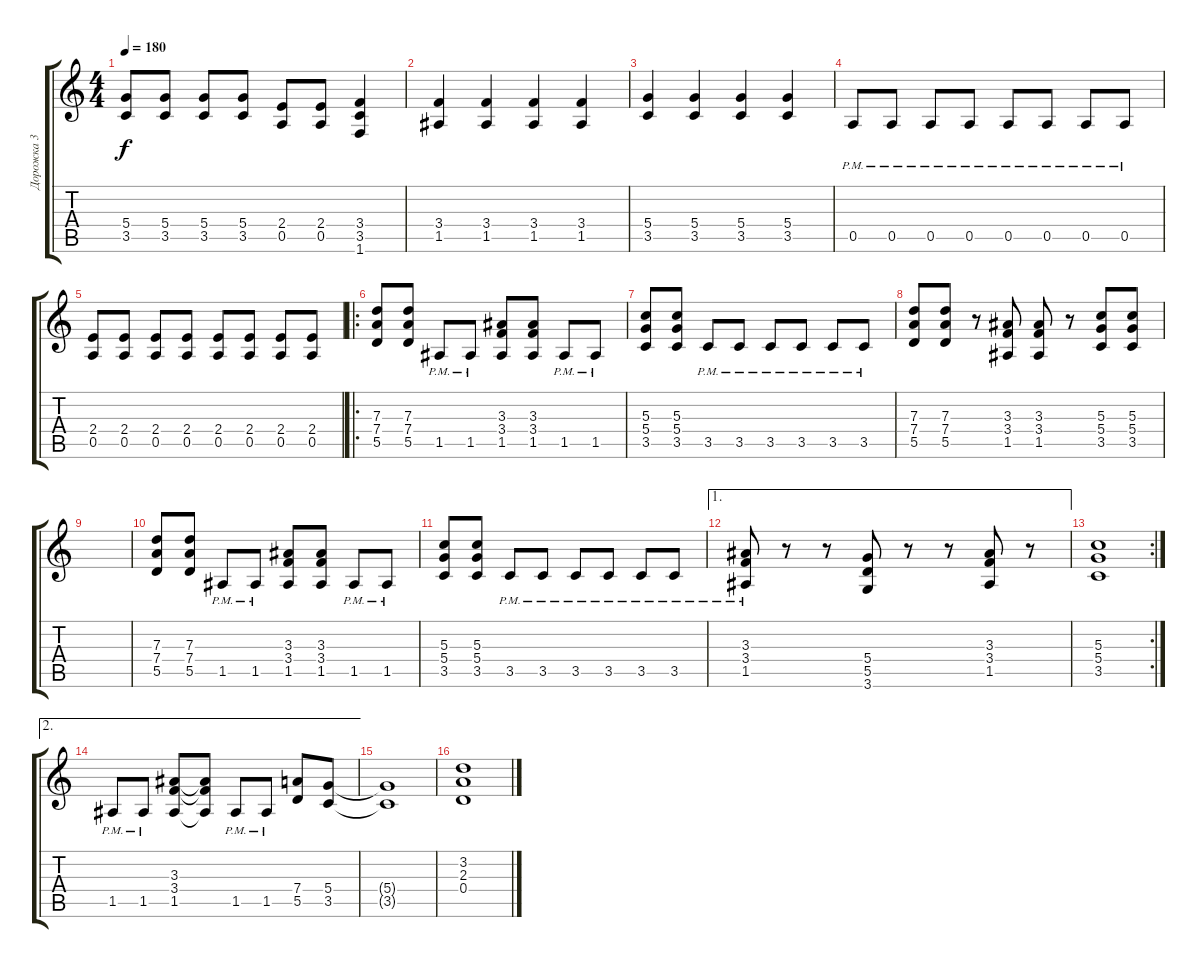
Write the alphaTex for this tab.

\track ("Дорожка 3" "Дорожка 3") {instrument overdrivenguitar}
\staff {score tabs}
\tuning (E4 B3 G3 D3 A2 E2) {hide}
\ts (4 4)
\tempo 180
\clef g2
\ks c
(5.4 3.5).8{dy f} (5.4 3.5).8 (5.4 3.5).8 (5.4 3.5).8 (2.4 0.5).8 (2.4 0.5).8 (3.4 3.5 1.6).4 |
(3.4 1.5).4 (3.4 1.5).4 (3.4 1.5).4 (3.4 1.5).4 |
(5.4 3.5).4 (5.4 3.5).4 (5.4 3.5).4 (5.4 3.5).4 |
0.5{pm}.8 0.5{pm}.8 0.5{pm}.8 0.5{pm}.8 0.5{pm}.8 0.5{pm}.8 0.5{pm}.8 0.5{pm}.8 |
(2.4 0.5).8 (2.4 0.5).8 (2.4 0.5).8 (2.4 0.5).8 (2.4 0.5).8 (2.4 0.5).8 (2.4 0.5).8 (2.4 0.5).8 |
\ro
(7.3 7.4 5.5).8 (7.3 7.4 5.5).8 1.5{pm}.8 1.5{pm}.8 (3.3 3.4 1.5).8 (3.3 3.4 1.5).8 1.5{pm}.8 1.5{pm}.8 |
(5.3 5.4 3.5).8 (5.3 5.4 3.5).8 3.5{pm}.8 3.5{pm}.8 3.5{pm}.8 3.5{pm}.8 3.5{pm}.8 3.5{pm}.8 |
(7.3 7.4 5.5).8 (7.3 7.4 5.5).8 r.8 (3.3 3.4 1.5).8 (3.3 3.4 1.5).8 r.8 (5.3 5.4 3.5).8 (5.3 5.4 3.5).8 |
|
(7.3 7.4 5.5).8 (7.3 7.4 5.5).8 1.5{pm}.8 1.5{pm}.8 (3.3 3.4 1.5).8 (3.3 3.4 1.5).8 1.5{pm}.8 1.5{pm}.8 |
(5.3 5.4 3.5).8 (5.3 5.4 3.5).8 3.5{pm}.8 3.5{pm}.8 3.5{pm}.8 3.5{pm}.8 3.5{pm}.8 3.5{pm}.8 |
\ae 1
(3.3 3.4 1.5{pm}).8 r.8 r.8 (5.4 5.5 3.6).8 r.8 r.8 (3.3 3.4 1.5).8 r.8 |
\rc 2
(5.3 5.4 3.5).1 |
\ae 2
1.5{pm}.8 1.5{pm}.8 (3.3 3.4 1.5).8 (3.3{t} 3.4{t} 1.5{t}).8 1.5{pm}.8 1.5{pm}.8 (7.4 5.5).8 (5.4 3.5).8 |
(5.4{t} 3.5{t}).1 |
(3.2 2.3 0.4).1
